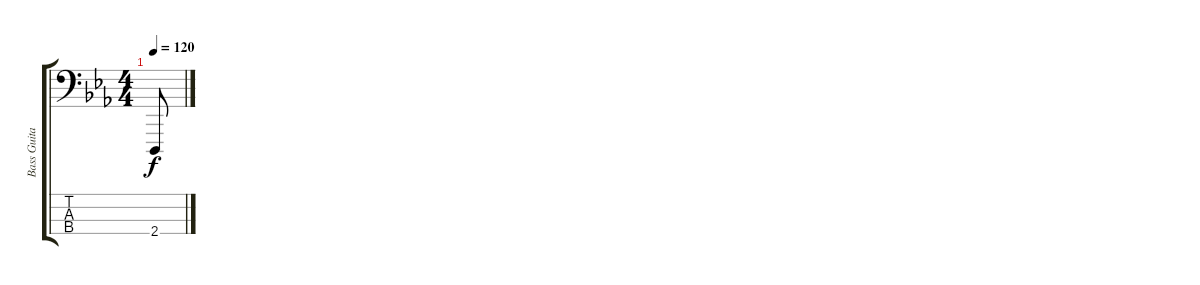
\track ("Bass Guitar" "Bass Guita") {instrument clavinet}
\staff {score tabs}
\tuning (F2 C2 G1 C1) {hide}
\ts (4 4)
\tempo 120
\clef f4
\ks eb
2.4{t}.8{dy f}
